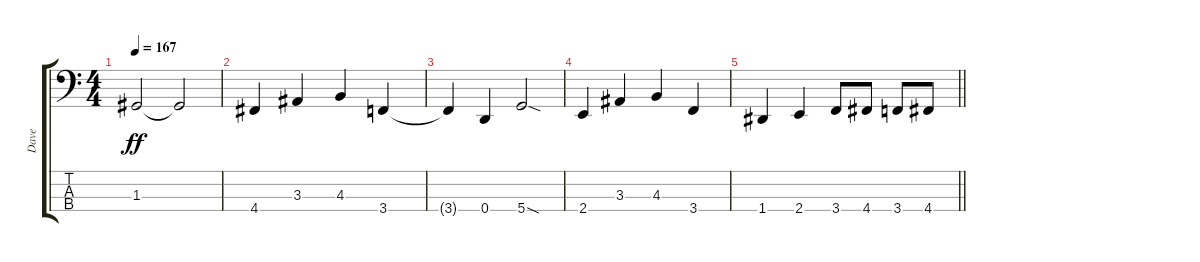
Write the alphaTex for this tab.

\track ("Dave" "Dave") {instrument electricbasspick}
\staff {score tabs}
\tuning (F2 C2 G1 D1) {hide}
\ts (4 4)
\tempo 167
\clef f4
\ks c
1.3.2{dy ff} 1.3{t}.2 |
4.4.4 3.3.4 4.3.4 3.4.4 |
3.4{t}.4 0.4.4 5.4{sod}.2 |
2.4.4 3.3.4 4.3.4 3.4.4 |
\barLineRight lightlight
1.4.4 2.4.4 3.4.8 4.4.8 3.4.8 4.4.8
